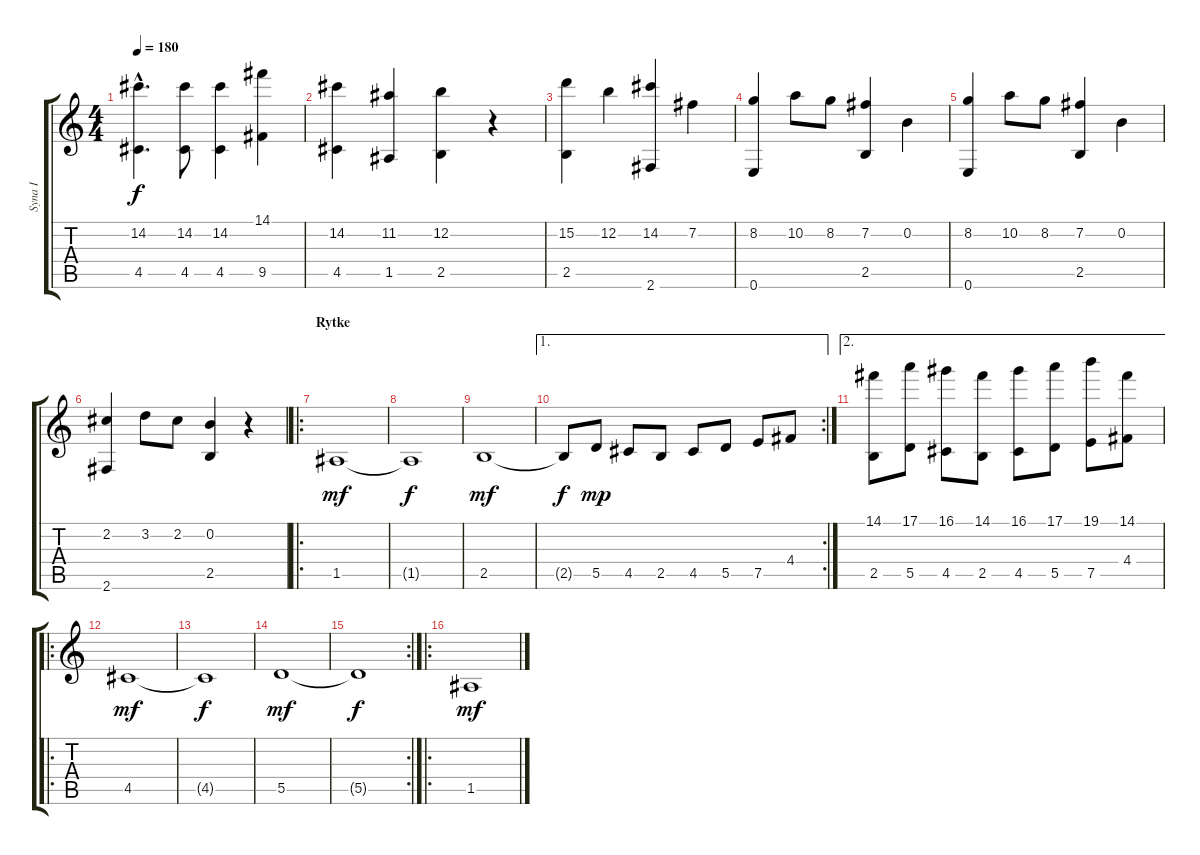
\track ("Syna I" "Syna I") {instrument flute}
\staff {score tabs}
\tuning (E5 B4 G4 D4 A3 E3) {hide}
\ts (4 4)
\tempo 180
\clef g2
\ks c
(14.2{hac} 4.5{hac}).4{d dy f} (14.2 4.5).8 (14.2 4.5).4 (14.1 9.5).4 |
(14.2 4.5).4 (11.2 1.5).4 (12.2 2.5).4 r.4 |
(15.2 2.5).4 12.2.4 (14.2 2.6).4 7.2.4 |
(8.2 0.6).4 10.2.8 8.2.8 (7.2 2.5).4 0.2.4 |
(8.2 0.6).4 10.2.8 8.2.8 (7.2 2.5).4 0.2.4 |
(2.2 2.6).4 3.2.8 2.2.8 (0.2 2.5).4 r.4 |
\ro
\section ("" "Rytke")
1.5.1{dy mf} |
1.5{t}.1{dy f} |
2.5.1{dy mf} |
\ae 1
\rc 2
2.5{t}.8{dy f} 5.5.8{dy mp} 4.5.8 2.5.8 4.5.8 5.5.8 7.5.8 4.4.8 |
\ae 2
(14.1 2.5).8 (17.1 5.5).8 (16.1 4.5).8 (14.1 2.5).8 (16.1 4.5).8 (17.1 5.5).8 (19.1 7.5).8 (14.1 4.4).8 |
\ro
4.5.1{dy mf} |
4.5{t}.1{dy f} |
5.5.1{dy mf} |
\rc 2
5.5{t}.1{dy f} |
\ro
1.5.1{dy mf}
